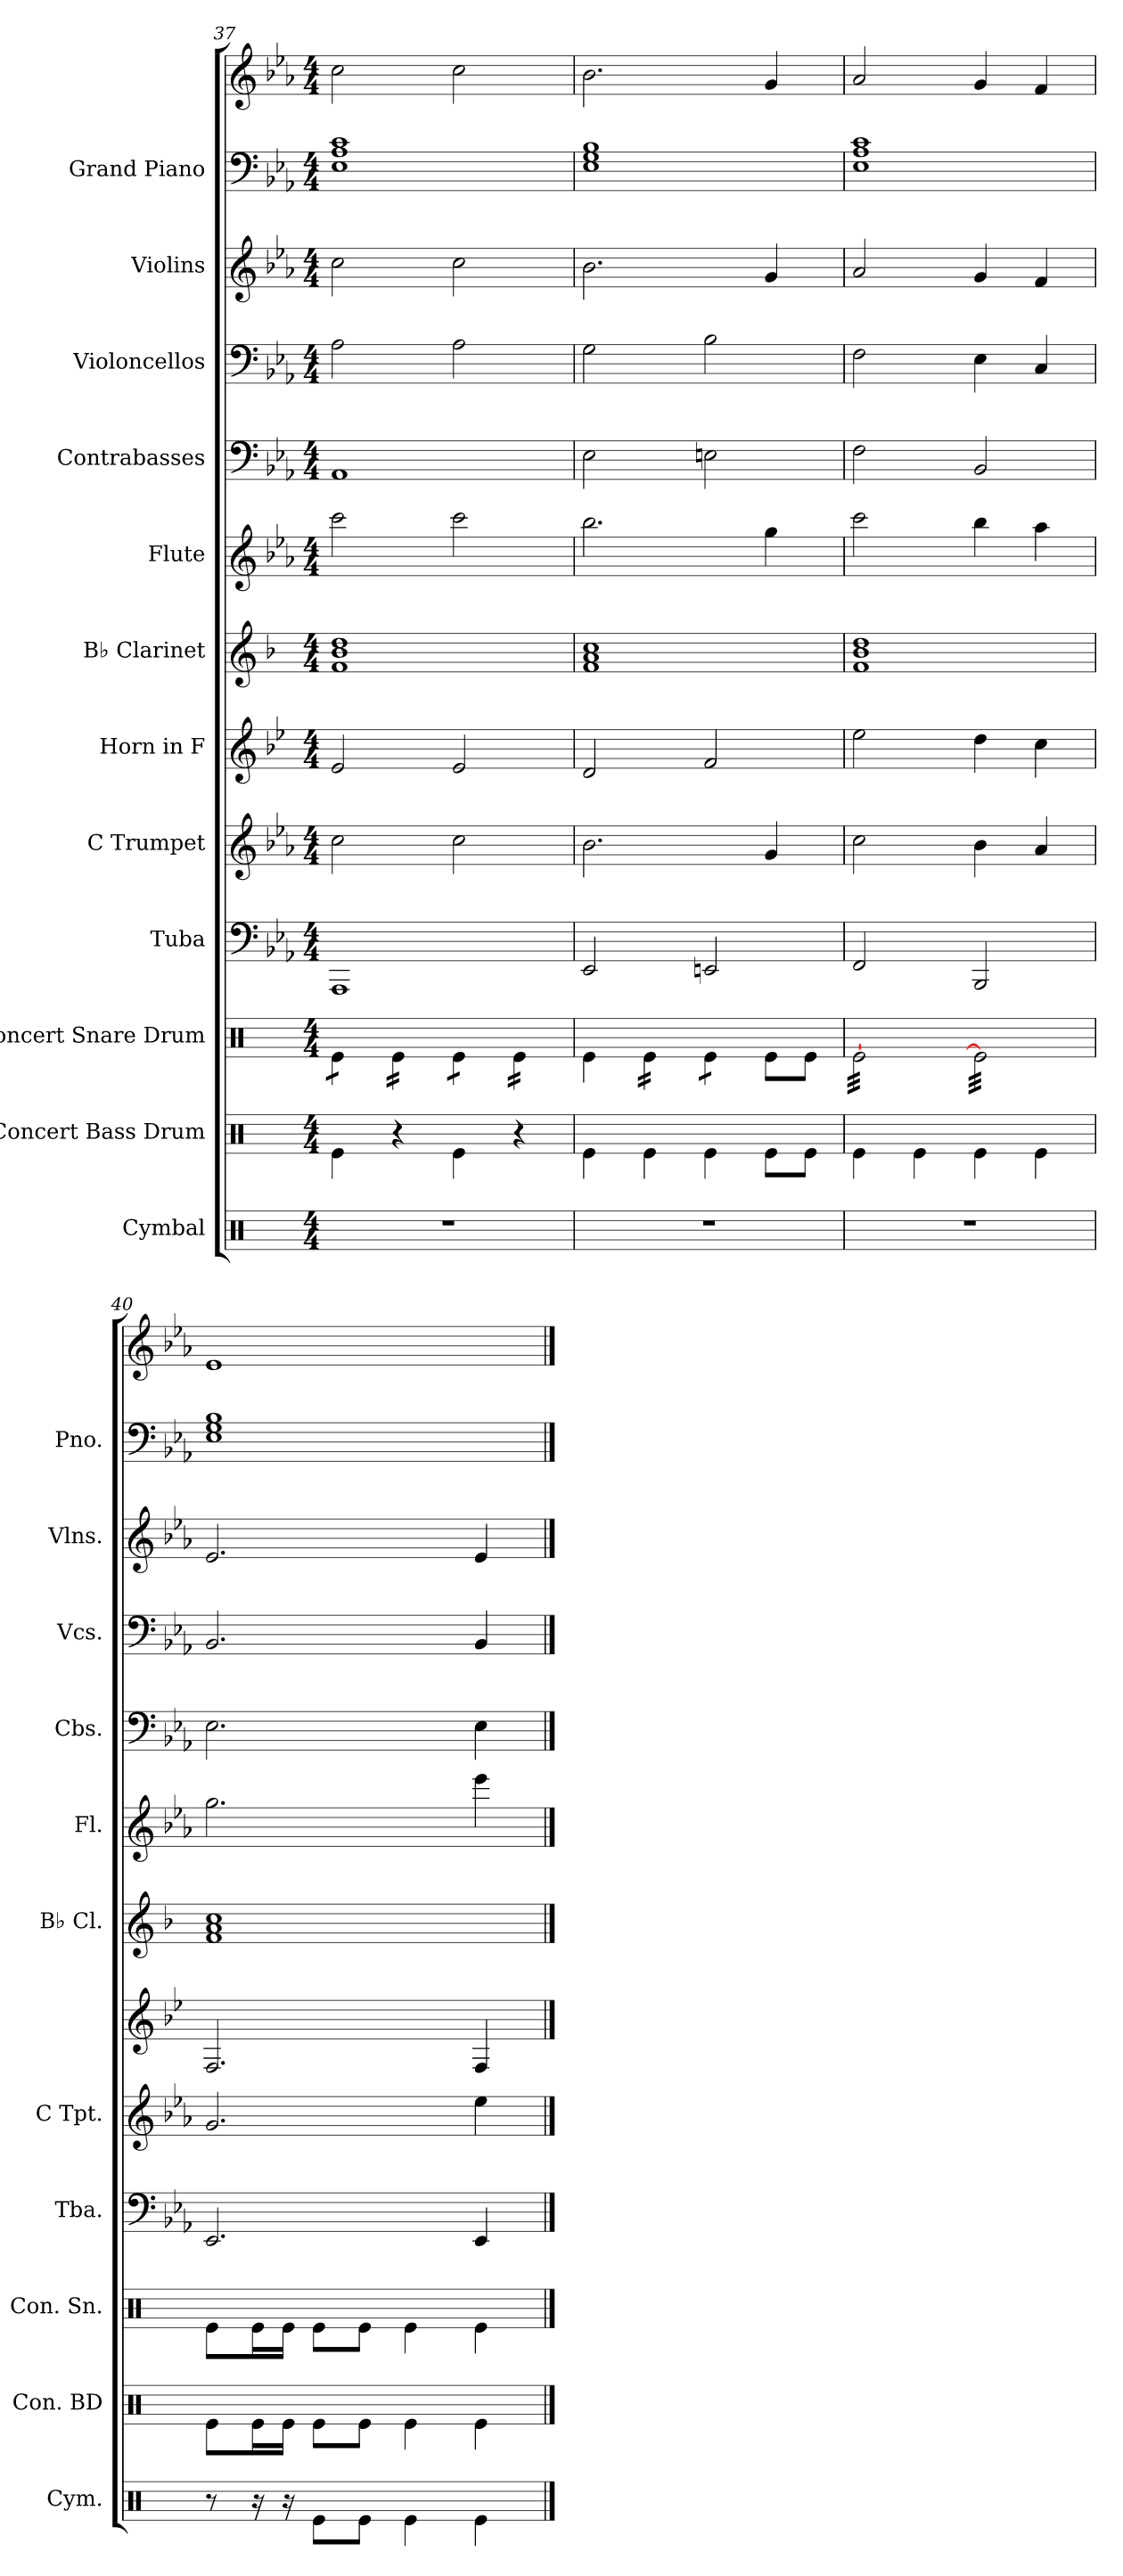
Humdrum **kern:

**kern	**kern	**kern	**kern	**kern	**kern	**kern	**kern	**kern	**kern	**kern	**kern	**kern
*part12	*part11	*part10	*part9	*part8	*part7	*part6	*part5	*part4	*part3	*part2	*part1	*part1
*staff13	*staff12	*staff11	*staff10	*staff9	*staff8	*staff7	*staff6	*staff5	*staff4	*staff3	*staff2	*staff1
*I"Cymbal	*I"Concert Bass Drum	*I"Concert Snare Drum	*I"Tuba	*I"C Trumpet	*I"Horn in F	*I"B♭ Clarinet	*I"Flute	*I"Contrabasses	*I"Violoncellos	*I"Violins	*I"Grand Piano	*
*I'Cym.	*I'Con. BD	*I'Con. Sn.	*I'Tba.	*I'C Tpt.	*	*I'B♭ Cl.	*I'Fl.	*I'Cbs.	*I'Vcs.	*I'Vlns.	*I'Pno.	*
*clefX	*clefX	*clefX	*clefF4	*clefG2	*clefG2	*clefG2	*clefG2	*clefF4	*clefF4	*clefG2	*clefF4	*clefG2
*	*	*	*	*	*ITrd4c7	*ITrd1c2	*	*ITrd7c12	*	*	*	*
*k[]	*k[]	*k[]	*k[b-e-a-]	*k[b-e-a-]	*k[b-e-a-]	*k[b-e-a-]	*k[b-e-a-]	*k[b-e-a-]	*k[b-e-a-]	*k[b-e-a-]	*k[b-e-a-]	*k[b-e-a-]
*M4/4	*M4/4	*M4/4	*M4/4	*M4/4	*M4/4	*M4/4	*M4/4	*M4/4	*M4/4	*M4/4	*M4/4	*M4/4
=37	=37	=37	=37	=37	=37	=37	=37	=37	=37	=37	=37	=37
*	*	*tremolo	*	*	*	*	*	*	*	*	*	*
1r	4Re\	8Re\L	1AAA-	2cc\	2A-/	1e- 1a- 1cc	2ccc\	1AAA-	2A-\	2cc\	1E- 1A- 1c	2cc\
.	.	8Re\J	.	.	.	.	.	.	.	.	.	.
.	4r	16Re\LL	.	.	.	.	.	.	.	.	.	.
.	.	16Re\	.	.	.	.	.	.	.	.	.	.
.	.	16Re\	.	.	.	.	.	.	.	.	.	.
.	.	16Re\JJ	.	.	.	.	.	.	.	.	.	.
.	4Re\	8Re\L	.	2cc\	2A-/	.	2ccc\	.	2A-\	2cc\	.	2cc\
.	.	8Re\J	.	.	.	.	.	.	.	.	.	.
.	4r	16Re\LL	.	.	.	.	.	.	.	.	.	.
.	.	16Re\	.	.	.	.	.	.	.	.	.	.
.	.	16Re\	.	.	.	.	.	.	.	.	.	.
.	.	16Re\JJ	.	.	.	.	.	.	.	.	.	.
*	*	*Xtremolo	*	*	*	*	*	*	*	*	*	*
=38	=38	=38	=38	=38	=38	=38	=38	=38	=38	=38	=38	=38
1r	4Re\	4Re\	2EE-/	2.b-\	2G/	1e- 1g 1b-	2.bb-\	2EE-\	2G\	2.b-\	1E- 1G 1B-	2.b-\
*	*	*tremolo	*	*	*	*	*	*	*	*	*	*
.	4Re\	16Re\LL	.	.	.	.	.	.	.	.	.	.
.	.	16Re\	.	.	.	.	.	.	.	.	.	.
.	.	16Re\	.	.	.	.	.	.	.	.	.	.
.	.	16Re\JJ	.	.	.	.	.	.	.	.	.	.
.	4Re\	8Re\L	2EEn/	.	2B-/	.	.	2EEn\	2B-\	.	.	.
.	.	8Re\J	.	.	.	.	.	.	.	.	.	.
*	*	*Xtremolo	*	*	*	*	*	*	*	*	*	*
.	8Re\L	8Re\L	.	4g/	.	.	4gg\	.	.	4g/	.	4g/
.	8Re\J	8Re\J	.	.	.	.	.	.	.	.	.	.
=39	=39	=39	=39	=39	=39	=39	=39	=39	=39	=39	=39	=39
*	*	*tremolo	*	*	*	*	*	*	*	*	*	*
1r	4Re\	[32Re\LLL	2FF/	2cc\	2a-\	1e- 1a- 1cc	2ccc\	2FF\	2F\	2a-/	1E- 1A- 1c	2a-/
.	.	32Re\	.	.	.	.	.	.	.	.	.	.
.	.	32Re\	.	.	.	.	.	.	.	.	.	.
.	.	32Re\	.	.	.	.	.	.	.	.	.	.
.	.	32Re\	.	.	.	.	.	.	.	.	.	.
.	.	32Re\	.	.	.	.	.	.	.	.	.	.
.	.	32Re\	.	.	.	.	.	.	.	.	.	.
.	.	32Re\	.	.	.	.	.	.	.	.	.	.
.	4Re\	32Re\	.	.	.	.	.	.	.	.	.	.
.	.	32Re\	.	.	.	.	.	.	.	.	.	.
.	.	32Re\	.	.	.	.	.	.	.	.	.	.
.	.	32Re\	.	.	.	.	.	.	.	.	.	.
.	.	32Re\	.	.	.	.	.	.	.	.	.	.
.	.	32Re\	.	.	.	.	.	.	.	.	.	.
.	.	32Re\	.	.	.	.	.	.	.	.	.	.
.	.	32Re\JJJ	.	.	.	.	.	.	.	.	.	.
.	4Re\	32Re\]LLL	2BBB-/	4b-\	4g\	.	4bb-\	2BBB-/	4E-\	4g/	.	4g/
.	.	32Re\	.	.	.	.	.	.	.	.	.	.
.	.	32Re\	.	.	.	.	.	.	.	.	.	.
.	.	32Re\	.	.	.	.	.	.	.	.	.	.
.	.	32Re\	.	.	.	.	.	.	.	.	.	.
.	.	32Re\	.	.	.	.	.	.	.	.	.	.
.	.	32Re\	.	.	.	.	.	.	.	.	.	.
.	.	32Re\	.	.	.	.	.	.	.	.	.	.
.	4Re\	32Re\	.	4a-/	4f\	.	4aa-\	.	4C/	4f/	.	4f/
.	.	32Re\	.	.	.	.	.	.	.	.	.	.
.	.	32Re\	.	.	.	.	.	.	.	.	.	.
.	.	32Re\	.	.	.	.	.	.	.	.	.	.
.	.	32Re\	.	.	.	.	.	.	.	.	.	.
.	.	32Re\	.	.	.	.	.	.	.	.	.	.
.	.	32Re\	.	.	.	.	.	.	.	.	.	.
.	.	32Re\JJJ	.	.	.	.	.	.	.	.	.	.
*	*	*Xtremolo	*	*	*	*	*	*	*	*	*	*
!!LO:PB:g=z
=40	=40	=40	=40	=40	=40	=40	=40	=40	=40	=40	=40	=40
8r	8Re\L	8Re\L	2.EE-/	2.g/	2.BB-/	1e- 1g 1b-	2.gg\	2.EE-\	2.BB-/	2.e-/	1E- 1G 1B-	1e-
16r	16Re\L	16Re\L	.	.	.	.	.	.	.	.	.	.
16r	16Re\JJ	16Re\JJ	.	.	.	.	.	.	.	.	.	.
8Re\L	8Re\L	8Re\L	.	.	.	.	.	.	.	.	.	.
8Re\J	8Re\J	8Re\J	.	.	.	.	.	.	.	.	.	.
4Re\	4Re\	4Re\	.	.	.	.	.	.	.	.	.	.
4Re\	4Re\	4Re\	4EE-/	4ee-\	4BB-/	.	4eee-\	4EE-\	4BB-/	4e-/	.	.
==	==	==	==	==	==	==	==	==	==	==	==	==
*-	*-	*-	*-	*-	*-	*-	*-	*-	*-	*-	*-	*-
